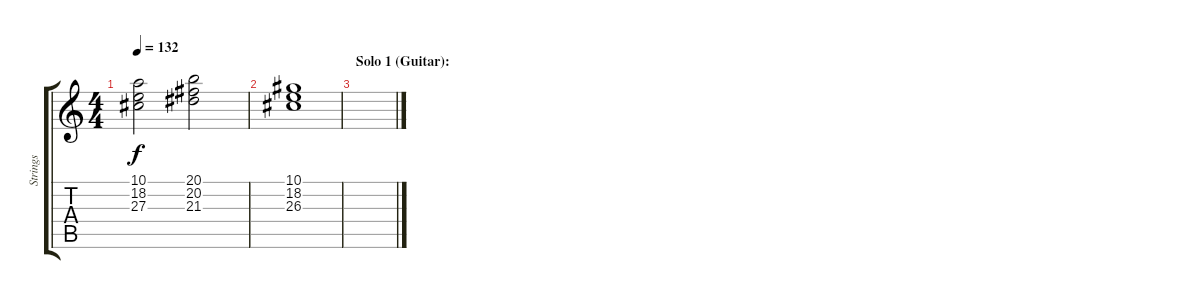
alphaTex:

\track ("Strings" "Strings") {instrument stringensemble1}
\staff {score tabs}
\tuning (Eb4 Bb3 Gb3 Db3 Ab2 Eb2) {hide}
\ts (4 4)
\tempo 132
\clef g2
\ks c
(10.1 18.2 27.3).2{dy f} (20.1 20.2 21.3).2 |
(10.1 18.2 26.3).1 |
\section ("" "Solo 1 (Guitar):")
